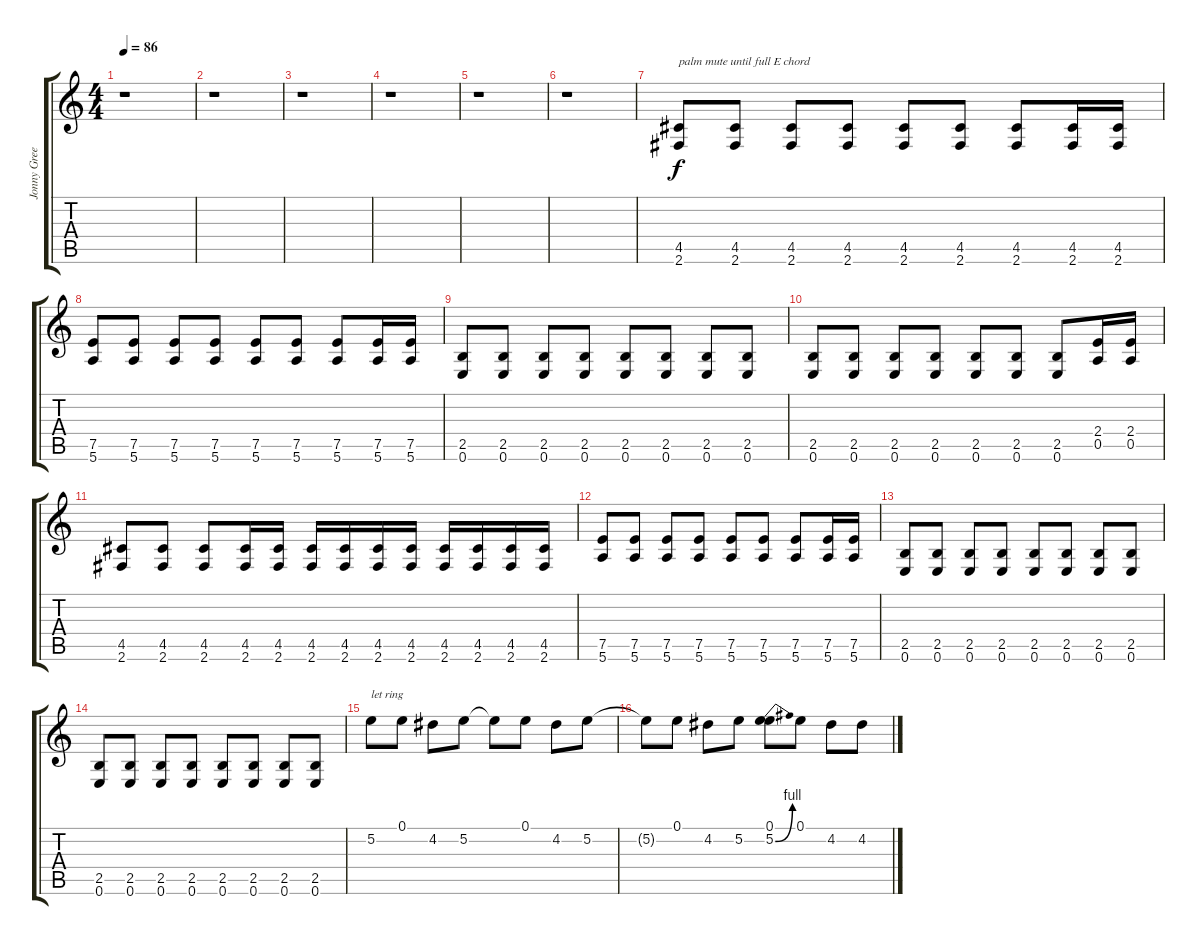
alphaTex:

\track ("Jonny Greenwood" "Jonny Gree") {instrument overdrivenguitar}
\staff {score tabs}
\tuning (E4 B3 G3 D3 A2 E2) {hide}
\ts (4 4)
\tempo 86
\clef g2
\ks c
r.1{dy f} |
r.1 |
r.1 |
r.1 |
r.1 |
r.1 |
(4.5 2.6).8{txt "palm mute until full E chord"} (4.5 2.6).8 (4.5 2.6).8 (4.5 2.6).8 (4.5 2.6).8 (4.5 2.6).8 (4.5 2.6).8 (4.5 2.6).16 (4.5 2.6).16 |
(7.5 5.6).8 (7.5 5.6).8 (7.5 5.6).8 (7.5 5.6).8 (7.5 5.6).8 (7.5 5.6).8 (7.5 5.6).8 (7.5 5.6).16 (7.5 5.6).16 |
(2.5 0.6).8 (2.5 0.6).8 (2.5 0.6).8 (2.5 0.6).8 (2.5 0.6).8 (2.5 0.6).8 (2.5 0.6).8 (2.5 0.6).8 |
(2.5 0.6).8 (2.5 0.6).8 (2.5 0.6).8 (2.5 0.6).8 (2.5 0.6).8 (2.5 0.6).8 (2.5 0.6).8 (2.4 0.5).16 (2.4 0.5).16 |
(4.5 2.6).8 (4.5 2.6).8 (4.5 2.6).8 (4.5 2.6).16 (4.5 2.6).16 (4.5 2.6).16 (4.5 2.6).16 (4.5 2.6).16 (4.5 2.6).16 (4.5 2.6).16 (4.5 2.6).16 (4.5 2.6).16 (4.5 2.6).16 |
(7.5 5.6).8 (7.5 5.6).8 (7.5 5.6).8 (7.5 5.6).8 (7.5 5.6).8 (7.5 5.6).8 (7.5 5.6).8 (7.5 5.6).16 (7.5 5.6).16 |
(2.5 0.6).8 (2.5 0.6).8 (2.5 0.6).8 (2.5 0.6).8 (2.5 0.6).8 (2.5 0.6).8 (2.5 0.6).8 (2.5 0.6).8 |
(2.5 0.6).8 (2.5 0.6).8 (2.5 0.6).8 (2.5 0.6).8 (2.5 0.6).8 (2.5 0.6).8 (2.5 0.6).8 (2.5 0.6).8 |
5.2.8{txt "let ring"} 0.1.8 4.2.8 5.2.8 5.2{t}.8 0.1.8 4.2.8 5.2.8 |
5.2{t}.8 0.1.8 4.2.8 5.2.8 (0.1 5.2{be (bend 0 0 60 4)}).8 0.1.8 4.2.8 4.2.8
